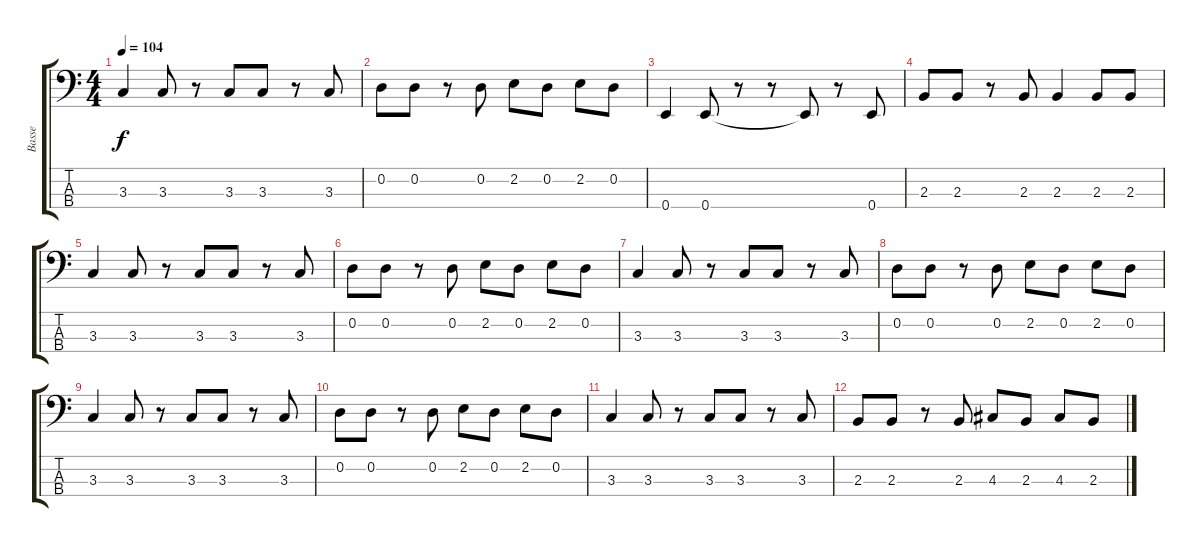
\track ("Basse" "Basse") {instrument fretlessbass}
\staff {score tabs}
\tuning (G2 D2 A1 E1) {hide}
\ts (4 4)
\tempo 104
\clef f4
\ks c
3.3.4{dy f} 3.3.8 r.8 3.3.8 3.3.8 r.8 3.3.8 |
0.2.8 0.2.8 r.8 0.2.8 2.2.8 0.2.8 2.2.8 0.2.8 |
0.4.4 0.4.8 r.8 r.8 0.4{t}.8 r.8 0.4.8 |
2.3.8 2.3.8 r.8 2.3.8 2.3.4 2.3.8 2.3.8 |
3.3.4 3.3.8 r.8 3.3.8 3.3.8 r.8 3.3.8 |
0.2.8 0.2.8 r.8 0.2.8 2.2.8 0.2.8 2.2.8 0.2.8 |
3.3.4 3.3.8 r.8 3.3.8 3.3.8 r.8 3.3.8 |
0.2.8 0.2.8 r.8 0.2.8 2.2.8 0.2.8 2.2.8 0.2.8 |
3.3.4 3.3.8 r.8 3.3.8 3.3.8 r.8 3.3.8 |
0.2.8 0.2.8 r.8 0.2.8 2.2.8 0.2.8 2.2.8 0.2.8 |
3.3.4 3.3.8 r.8 3.3.8 3.3.8 r.8 3.3.8 |
2.3.8 2.3.8 r.8 2.3.8 4.3.8 2.3.8 4.3.8 2.3.8
